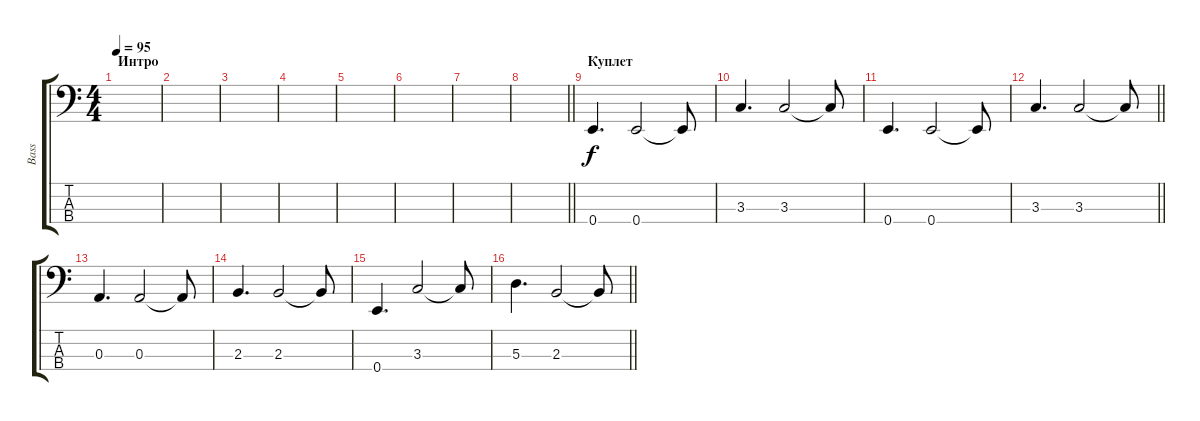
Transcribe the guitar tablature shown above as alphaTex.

\track ("Bass" "Bass") {instrument slapbass1}
\staff {score tabs}
\tuning (G2 D2 A1 E1) {hide}
\ts (4 4)
\section ("" "Интро")
\tempo 95
\clef f4
\ks c
|
|
|
|
|
|
|
\barLineRight lightlight
|
\section ("" "Куплет")
0.4.4{d} 0.4.2 0.4{t}.8 |
3.3.4{d} 3.3.2 3.3{t}.8 |
0.4.4{d} 0.4.2 0.4{t}.8 |
\barLineRight lightlight
3.3.4{d} 3.3.2 3.3{t}.8 |
0.3.4{d} 0.3.2 0.3{t}.8 |
2.3.4{d} 2.3.2 2.3{t}.8 |
0.4.4{d} 3.3.2 3.3{t}.8 |
\barLineRight lightlight
5.3.4{d} 2.3.2 2.3{t}.8
